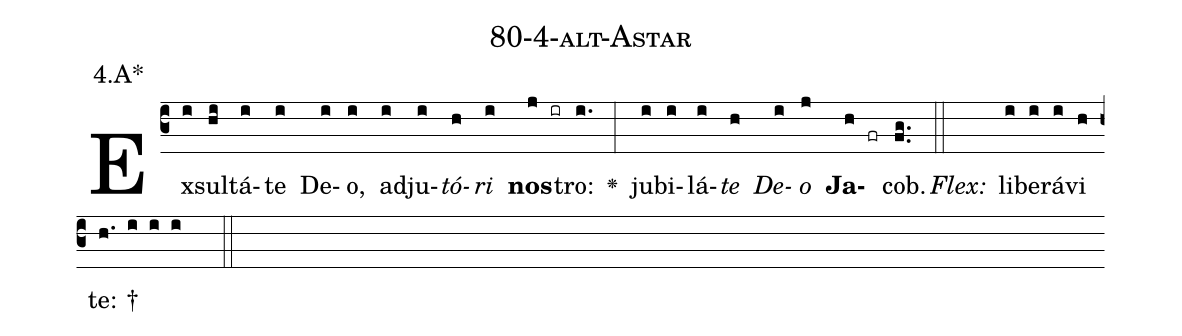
name: 80-4-alt-Astar;
annotation: 4.A*;
%%
(c3)Ex(i)sul(hi)tá(i)te(i) De(i)o,(i) ad(i)ju(i)<i>tó</i>(h)<i>ri</i>(i) <b>nos</b>(j ir)tro:(i.) <v>\greheightstar</v>(:) ju(i)bi(i)lá(i)<i>te</i>(h) <i>De</i>(i)<i>o</i>(j) <b>Ja</b>(h fr)cob.(fg..) (::)
<i>Flex:</i>()  li(i)be(i)rá(i)vi(h) te: †(h. i i i  ::)

%E(i) u(h) o(i) u(j) a(h) e.(fg..) (::)
